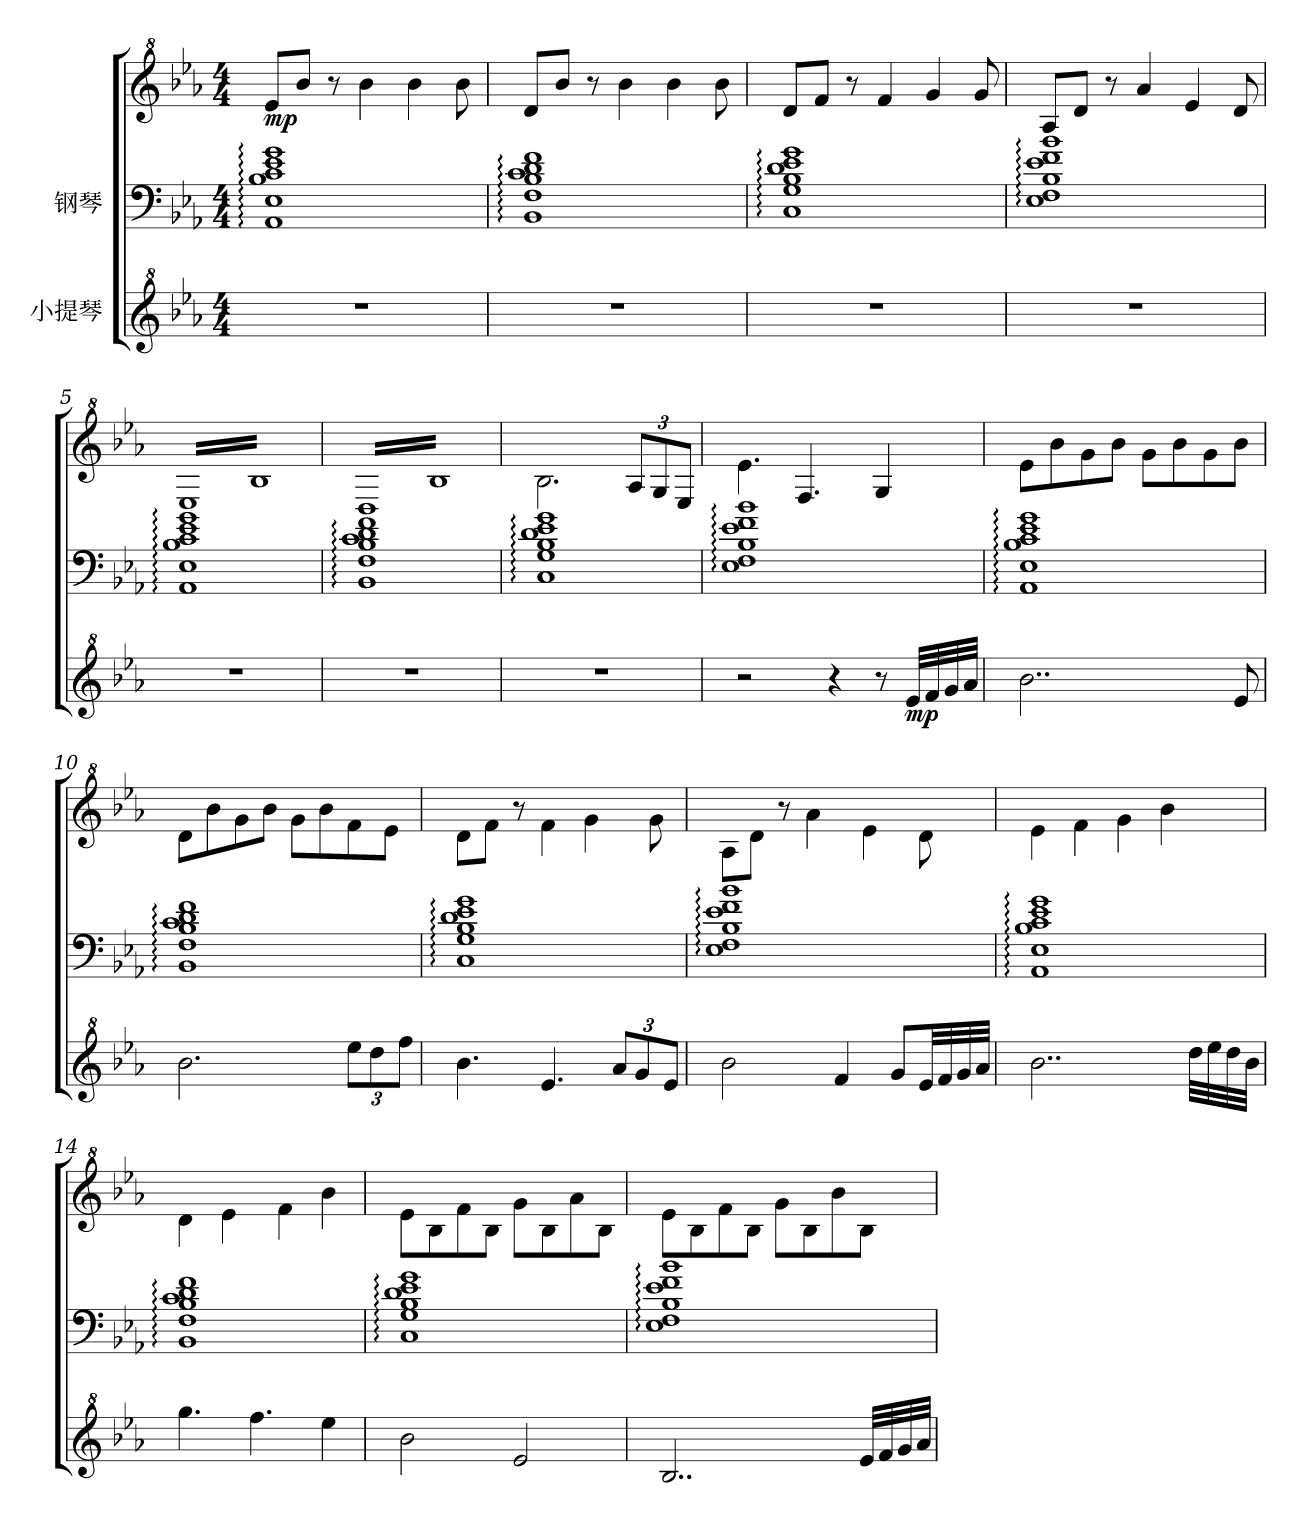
**kern	**dynam	**kern	**kern	**dynam
*part2	*part2	*part1	*part1	*part1
*staff3	*staff3	*staff2	*staff1	*staff1/2
*I"小提琴	*	*I"钢琴	*	*
*clefG^2	*	*clefF4	*clefG^2	*
*k[b-e-a-]	*	*k[b-e-a-]	*k[b-e-a-]	*
*M4/4	*	*M4/4	*M4/4	*
*MM60	*	*MM60	*MM60	*
=1	=1	=1	=1	=1
!	!	!	!	!LO:DY:b
1r	.	1AA-: 1E-: 1B-: 1c: 1e-: 1g:	8ee-/L	mp
.	.	.	8bb-/J	.
.	.	.	8r	.
.	.	.	4bb-\	.
.	.	.	4bb-\	.
.	.	.	8bb-\	.
=2	=2	=2	=2	=2
1r	.	1BB-: 1F: 1B-: 1c: 1d: 1f:	8dd/L	.
.	.	.	8bb-/J	.
.	.	.	8r	.
.	.	.	4bb-\	.
.	.	.	4bb-\	.
.	.	.	8bb-\	.
=3	=3	=3	=3	=3
1r	.	1C: 1G: 1B-: 1d: 1e-: 1g:	8dd/L	.
.	.	.	8ff/J	.
.	.	.	8r	.
.	.	.	4ff/	.
.	.	.	4gg/	.
.	.	.	8gg/	.
=4	=4	=4	=4	=4
1r	.	1E-: 1F: 1B-: 1e-: 1f: 1b-:	8a-/L	.
.	.	.	8dd/J	.
.	.	.	8r	.
.	.	.	4aa-/	.
.	.	.	4ee-/	.
.	.	.	8dd/	.
=5	=5	=5	=5	=5
*	*	*	*tremolo	*
1r	.	1AA-: 1E-: 1B-: 1c: 1e-: 1g:	16e-LL	.
.	.	.	16b-	.
.	.	.	16e-	.
.	.	.	16b-	.
.	.	.	16e-	.
.	.	.	16b-	.
.	.	.	16e-	.
.	.	.	16b-	.
.	.	.	16e-	.
.	.	.	16b-	.
.	.	.	16e-	.
.	.	.	16b-	.
.	.	.	16e-	.
.	.	.	16b-	.
.	.	.	16e-	.
.	.	.	16b-JJ	.
!!LO:LB:g=z
=6	=6	=6	=6	=6
1r	.	1BB-: 1F: 1B-: 1c: 1d: 1f:	16dLL	.
.	.	.	16b-	.
.	.	.	16d	.
.	.	.	16b-	.
.	.	.	16d	.
.	.	.	16b-	.
.	.	.	16d	.
.	.	.	16b-	.
.	.	.	16d	.
.	.	.	16b-	.
.	.	.	16d	.
.	.	.	16b-	.
.	.	.	16d	.
.	.	.	16b-	.
.	.	.	16d	.
.	.	.	16b-JJ	.
*	*	*	*Xtremolo	*
=7	=7	=7	=7	=7
1r	.	1C: 1G: 1B-: 1d: 1e-: 1g:	2.b-\	.
.	.	.	.	.
.	.	.	.	.
.	.	.	.	.
.	.	.	.	.
.	.	.	.	.
.	.	.	.	.
.	.	.	.	.
*	*	*	*Xbrackettup	*
.	.	.	12a-/L	.
.	.	.	12g/	.
.	.	.	12e-/J	.
=8	=8	=8	=8	=8
2r	.	1E-: 1F: 1B-: 1e-: 1f: 1b-:	4.ee-\	.
.	.	.	4.f/	.
4r	.	.	.	.
8r	.	.	4g/	.
!	!LO:DY:b	!	!	!
32ee-/LLL	mp	.	.	.
32ff/	.	.	.	.
32gg/	.	.	.	.
32aa-/JJJ	.	.	.	.
=9	=9	=9	=9	=9
2..bb-\	.	1AA-: 1E-: 1B-: 1c: 1e-: 1g:	8ee-\L	.
.	.	.	8bb-\	.
.	.	.	8gg\	.
.	.	.	8bb-\J	.
.	.	.	8gg\L	.
.	.	.	8bb-\	.
.	.	.	8gg\	.
8ee-/	.	.	8bb-\J	.
!!LO:LB:g=z
=10	=10	=10	=10	=10
2.bb-\	.	1BB-: 1F: 1B-: 1c: 1d: 1f:	8dd\L	.
.	.	.	8bb-\	.
.	.	.	8gg\	.
.	.	.	8bb-\J	.
.	.	.	8gg\L	.
.	.	.	8bb-\	.
*Xbrackettup	*	*	*	*
12eee-\L	.	.	8ff\	.
12ddd\	.	.	.	.
.	.	.	8ee-\J	.
12fff\J	.	.	.	.
=11	=11	=11	=11	=11
4.bb-\	.	1C: 1G: 1B-: 1d: 1e-: 1g:	8dd\L	.
.	.	.	8ff\J	.
.	.	.	8r	.
4.ee-/	.	.	4ff\	.
.	.	.	4gg\	.
12aa-/L	.	.	.	.
12gg/	.	.	.	.
.	.	.	8gg\	.
12ee-/J	.	.	.	.
=12	=12	=12	=12	=12
2bb-\	.	1E-: 1F: 1B-: 1e-: 1f: 1b-:	8a-\L	.
.	.	.	8dd\J	.
.	.	.	8r	.
.	.	.	4aa-\	.
4ff/	.	.	.	.
.	.	.	4ee-\	.
8gg/L	.	.	.	.
32ee-/LL	.	.	8dd\	.
32ff/	.	.	.	.
32gg/	.	.	.	.
32aa-/JJJ	.	.	.	.
!!LO:LB:g=z
=13	=13	=13	=13	=13
2..bb-\	.	1AA-: 1E-: 1B-: 1c: 1e-: 1g:	4ee-\	.
.	.	.	4ff\	.
.	.	.	4gg\	.
.	.	.	4bb-\	.
32ddd\LLL	.	.	.	.
32eee-\	.	.	.	.
32ddd\	.	.	.	.
32bb-\JJJ	.	.	.	.
=14	=14	=14	=14	=14
4.ggg\	.	1BB-: 1F: 1B-: 1c: 1d: 1f:	4dd\	.
.	.	.	4ee-\	.
4.fff\	.	.	.	.
.	.	.	4ff\	.
4eee-\	.	.	4bb-\	.
=15	=15	=15	=15	=15
2bb-\	.	1C: 1G: 1B-: 1d: 1e-: 1g:	8ee-\L	.
.	.	.	8b-\	.
.	.	.	8ff\	.
.	.	.	8b-\J	.
2ee-/	.	.	8gg\L	.
.	.	.	8b-\	.
.	.	.	8aa-\	.
.	.	.	8b-\J	.
=16	=16	=16	=16	=16
2..b-/	.	1E-: 1F: 1B-: 1e-: 1f: 1b-:	8ee-\L	.
.	.	.	8b-\	.
.	.	.	8ff\	.
.	.	.	8b-\J	.
.	.	.	8gg\L	.
.	.	.	8b-\	.
.	.	.	8bb-\	.
32ee-/LLL	.	.	8b-\J	.
32ff/	.	.	.	.
32gg/	.	.	.	.
32aa-/JJJ	.	.	.	.
=	=	=	=	=
*-	*-	*-	*-	*-
